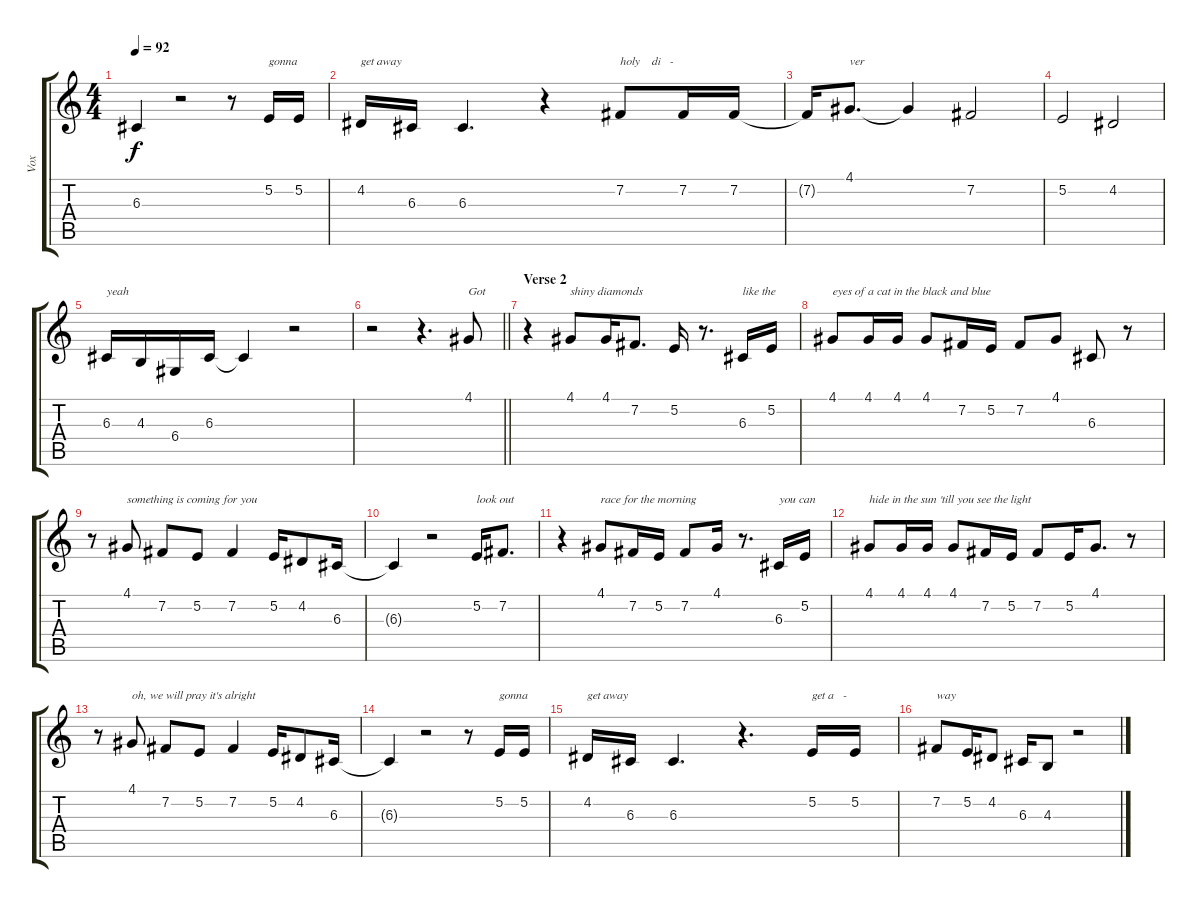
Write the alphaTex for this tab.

\track ("Vox" "Vox") {instrument violin}
\staff {score tabs}
\tuning (E4 B3 G3 D3 A2 E2) {hide}
\ts (4 4)
\tempo 92
\clef g2
\ks c
6.3{t}.4{dy f} r.2 r.8 5.2.16{txt "gonna"} 5.2.16 |
4.2.16{txt "get away"} 6.3.16 6.3.4{d} r.4 7.2.8{txt "holy    di   -"} 7.2.16 7.2.16 |
7.2{t}.16 4.1.8{d txt "ver"} 4.1{t}.4 7.2.2 |
5.2.2 4.2.2 |
6.3.16{txt "yeah"} 4.3.16 6.4.16 6.3.16 6.3{t}.4 r.2 |
\barLineRight lightlight
r.2 r.4{d} 4.1.8{txt "Got"} |
\section ("" "Verse 2")
r.4 4.1.8{txt "shiny diamonds"} 4.1.16 7.2.8{d} 5.2.16 r.8{d} 6.3.16{txt "like the"} 5.2.16 |
4.1.8{txt "eyes of a cat in the black and blue"} 4.1.16 4.1.16 4.1.8 7.2.16 5.2.16 7.2.8 4.1.8 6.3.8 r.8 |
r.8 4.1.8{txt "something is coming for you"} 7.2.8 5.2.8 7.2.4 5.2.16 4.2.8 6.3.16 |
6.3{t}.4 r.2 5.2.16{txt "look out"} 7.2.8{d} |
r.4 4.1.8{txt "race for the morning"} 7.2.16 5.2.16 7.2.8 4.1.16 r.8{d} 6.3.16{txt "you can"} 5.2.16 |
4.1.8{txt "hide in the sun 'till you see the light"} 4.1.16 4.1.16 4.1.8 7.2.16 5.2.16 7.2.8 5.2.16 4.1.8{d} r.8 |
r.8 4.1.8{txt "oh, we will pray it's alright"} 7.2.8 5.2.8 7.2.4 5.2.16 4.2.8 6.3.16 |
6.3{t}.4 r.2 r.8 5.2.16{txt "gonna"} 5.2.16 |
4.2.16{txt "get away"} 6.3.16 6.3.4{d} r.4{d} 5.2.16{txt "get a   -"} 5.2.16 |
7.2.8{txt "way"} 5.2.16 4.2.8 6.3.16 4.3.8 r.2
